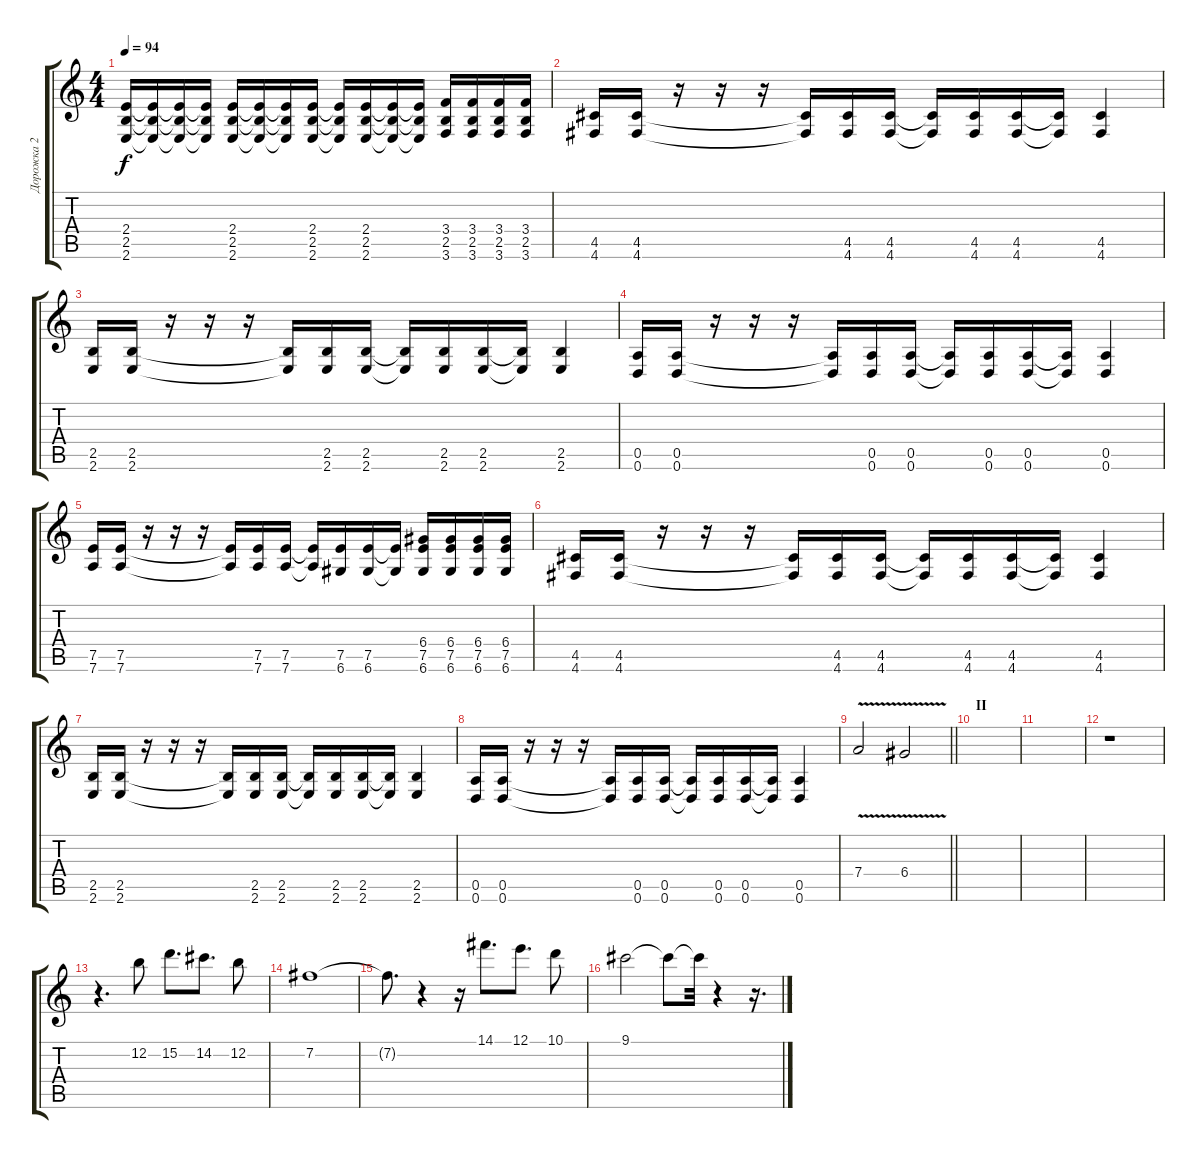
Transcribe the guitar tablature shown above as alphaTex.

\track ("Дорожка 2" "Дорожка 2") {instrument distortionguitar}
\staff {score tabs}
\tuning (E4 B3 G3 D3 A2 D2) {hide}
\ts (4 4)
\tempo 94
\clef g2
\ks c
(2.4 2.5 2.6).16{dy f} (2.4{t} 2.5{t} 2.6{t}).16 (2.4{t} 2.5{t} 2.6{t}).16 (2.4{t} 2.5{t} 2.6{t}).16 (2.4 2.5 2.6).16 (2.4{t} 2.5{t} 2.6{t}).16 (2.4{t} 2.5{t} 2.6{t}).16 (2.4 2.5 2.6).16 (2.4{t} 2.5{t} 2.6{t}).16 (2.4 2.5 2.6).16 (2.4{t} 2.5{t} 2.6{t}).16 (2.4{t} 2.5{t} 2.6{t}).16 (3.4 2.5 3.6).16 (3.4 2.5 3.6).16 (3.4 2.5 3.6).16 (3.4 2.5 3.6).16 |
(4.5 4.6).16 (4.5 4.6).16 r.16 r.16 r.16 (4.5{t} 4.6{t}).16 (4.5 4.6).16 (4.5 4.6).16 (4.5{t} 4.6{t}).16 (4.5 4.6).16 (4.5 4.6).16 (4.5{t} 4.6{t}).16 (4.5 4.6).4 |
(2.5 2.6).16 (2.5 2.6).16 r.16 r.16 r.16 (2.5{t} 2.6{t}).16 (2.5 2.6).16 (2.5 2.6).16 (2.5{t} 2.6{t}).16 (2.5 2.6).16 (2.5 2.6).16 (2.5{t} 2.6{t}).16 (2.5 2.6).4 |
(0.5 0.6).16 (0.5 0.6).16 r.16 r.16 r.16 (0.5{t} 0.6{t}).16 (0.5 0.6).16 (0.5 0.6).16 (0.5{t} 0.6{t}).16 (0.5 0.6).16 (0.5 0.6).16 (0.5{t} 0.6{t}).16 (0.5 0.6).4 |
(7.5 7.6).16 (7.5 7.6).16 r.16 r.16 r.16 (7.5{t} 7.6{t}).16 (7.5 7.6).16 (7.5 7.6).16 (7.5{t} 7.6{t}).16 (7.5 6.6).16 (7.5 6.6).16 (7.5{t} 6.6{t}).16 (6.4 7.5 6.6).16 (6.4 7.5 6.6).16 (6.4 7.5 6.6).16 (6.4 7.5 6.6).16 |
(4.5 4.6).16 (4.5 4.6).16 r.16 r.16 r.16 (4.5{t} 4.6{t}).16 (4.5 4.6).16 (4.5 4.6).16 (4.5{t} 4.6{t}).16 (4.5 4.6).16 (4.5 4.6).16 (4.5{t} 4.6{t}).16 (4.5 4.6).4 |
(2.5 2.6).16 (2.5 2.6).16 r.16 r.16 r.16 (2.5{t} 2.6{t}).16 (2.5 2.6).16 (2.5 2.6).16 (2.5{t} 2.6{t}).16 (2.5 2.6).16 (2.5 2.6).16 (2.5{t} 2.6{t}).16 (2.5 2.6).4 |
(0.5 0.6).16 (0.5 0.6).16 r.16 r.16 r.16 (0.5{t} 0.6{t}).16 (0.5 0.6).16 (0.5 0.6).16 (0.5{t} 0.6{t}).16 (0.5 0.6).16 (0.5 0.6).16 (0.5{t} 0.6{t}).16 (0.5 0.6).4 |
\barLineRight lightlight
7.4{v}.2 6.4{v}.2 |
\section ("" "II")
|
|
r.1 |
r.4{d} 12.2.8 15.2.8{d} 14.2.8{d} 12.2.8 |
7.2.1 |
7.2{t}.8{d} r.4 r.16 14.1.8{d} 12.1.8{d} 10.1.8 |
9.1.2 9.1{t}.8 9.1{t}.32 r.4 r.16{d}
